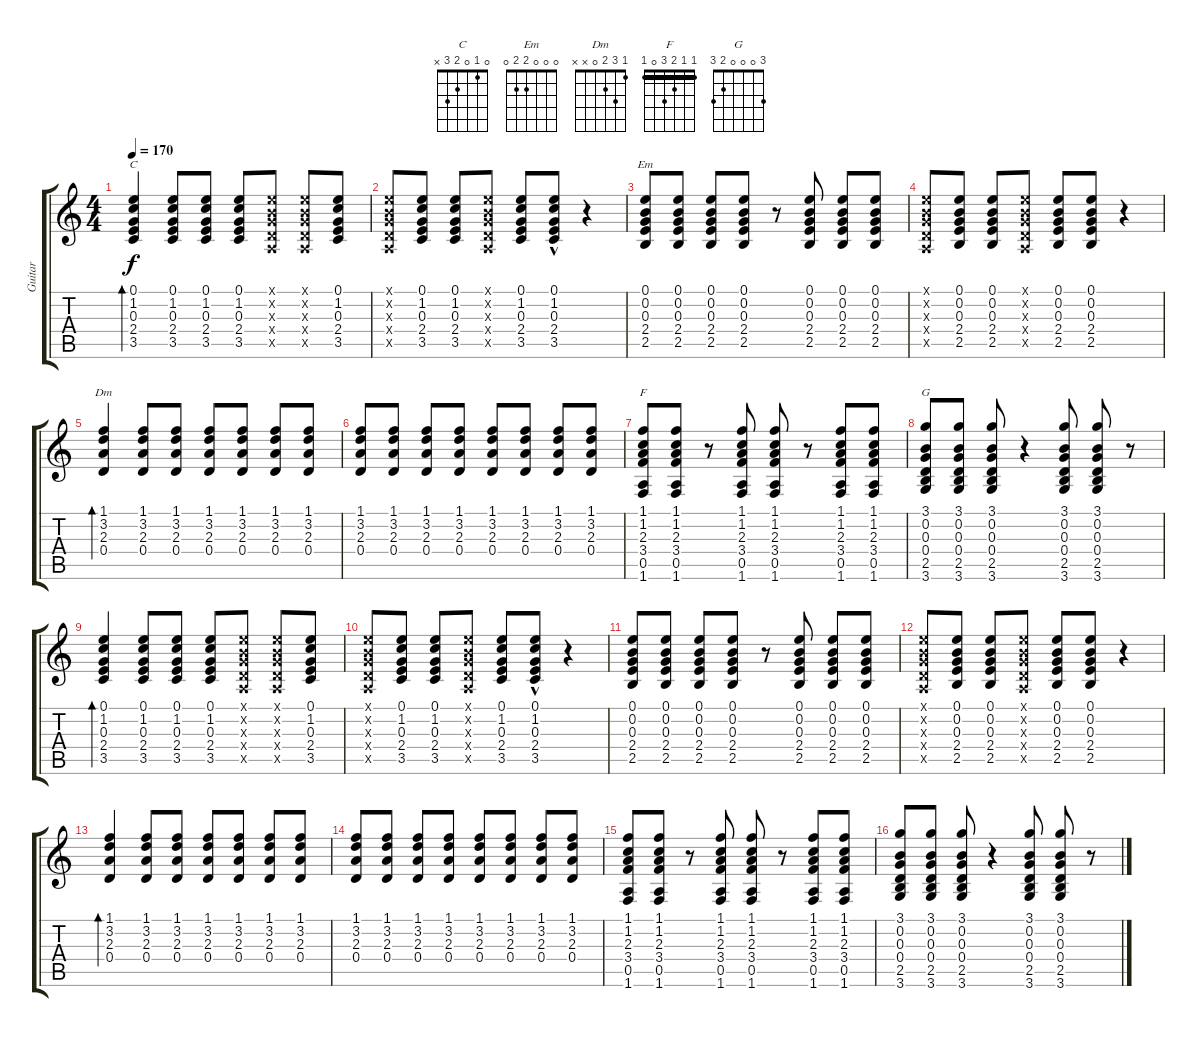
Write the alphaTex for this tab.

\track ("Guitar" "Guitar") {instrument acousticguitarsteel}
\staff {score tabs}
\tuning (E4 B3 G3 D3 A2 E2) {hide}
\chord ("C" 0 1 0 2 3 x)
\chord ("Em" 0 0 0 2 2 0)
\chord ("Dm" 1 3 2 0 x x)
\chord ("F" 1 1 2 3 0 1) {barre 1}
\chord ("G" 3 0 0 0 2 3)
\ts (4 4)
\tempo 170
\clef g2
\ks c
(0.1 1.2 0.3 2.4 3.5).4{bd 240 ch "C" dy f instrument acousticguitarsteel} (0.1 1.2 0.3 2.4 3.5).8 (0.1 1.2 0.3 2.4 3.5).8 (0.1 1.2 0.3 2.4 3.5).8 (0.1{x} 0.2{x} 0.3{x} 0.4{x} 0.5{x}).8 (0.1{x} 0.2{x} 0.3{x} 0.4{x} 0.5{x}).8 (0.1 1.2 0.3 2.4 3.5).8 |
(0.1{x} 0.2{x} 0.3{x} 0.4{x} 0.5{x}).8 (0.1 1.2 0.3 2.4 3.5).8 (0.1 1.2 0.3 2.4 3.5).8 (0.1{x} 0.2{x} 0.3{x} 0.4{x} 0.5{x}).8 (0.1 1.2 0.3 2.4 3.5).8 (0.1{hac} 1.2{hac} 0.3{hac} 2.4{hac} 3.5{hac}).8 r.4 |
(0.1 0.2 0.3 2.4 2.5).8{ch "Em"} (0.1 0.2 0.3 2.4 2.5).8 (0.1 0.2 0.3 2.4 2.5).8 (0.1 0.2 0.3 2.4 2.5).8 r.8 (0.1 0.2 0.3 2.4 2.5).8 (0.1 0.2 0.3 2.4 2.5).8 (0.1 0.2 0.3 2.4 2.5).8 |
(0.1{x} 0.2{x} 0.3{x} 0.4{x} 0.5{x}).8 (0.1 0.2 0.3 2.4 2.5).8 (0.1 0.2 0.3 2.4 2.5).8 (0.1{x} 0.2{x} 0.3{x} 0.4{x} 0.5{x}).8 (0.1 0.2 0.3 2.4 2.5).8 (0.1 0.2 0.3 2.4 2.5).8 r.4 |
(1.1 3.2 2.3 0.4).4{bd 240 ch "Dm"} (1.1 3.2 2.3 0.4).8 (1.1 3.2 2.3 0.4).8 (1.1 3.2 2.3 0.4).8 (1.1 3.2 2.3 0.4).8 (1.1 3.2 2.3 0.4).8 (1.1 3.2 2.3 0.4).8 |
(1.1 3.2 2.3 0.4).8 (1.1 3.2 2.3 0.4).8 (1.1 3.2 2.3 0.4).8 (1.1 3.2 2.3 0.4).8 (1.1 3.2 2.3 0.4).8 (1.1 3.2 2.3 0.4).8 (1.1 3.2 2.3 0.4).8 (1.1 3.2 2.3 0.4).8 |
(1.1 1.2 2.3 3.4 0.5 1.6).8{ch "F"} (1.1 1.2 2.3 3.4 0.5 1.6).8 r.8 (1.1 1.2 2.3 3.4 0.5 1.6).8 (1.1 1.2 2.3 3.4 0.5 1.6).8 r.8 (1.1 1.2 2.3 3.4 0.5 1.6).8 (1.1 1.2 2.3 3.4 0.5 1.6).8 |
(3.1 0.2 0.3 0.4 2.5 3.6).8{ch "G"} (3.1 0.2 0.3 0.4 2.5 3.6).8 (3.1 0.2 0.3 0.4 2.5 3.6).8 r.4 (3.1 0.2 0.3 0.4 2.5 3.6).8 (3.1 0.2 0.3 0.4 2.5 3.6).8 r.8 |
(0.1 1.2 0.3 2.4 3.5).4{bd 240} (0.1 1.2 0.3 2.4 3.5).8 (0.1 1.2 0.3 2.4 3.5).8 (0.1 1.2 0.3 2.4 3.5).8 (0.1{x} 0.2{x} 0.3{x} 0.4{x} 0.5{x}).8 (0.1{x} 0.2{x} 0.3{x} 0.4{x} 0.5{x}).8 (0.1 1.2 0.3 2.4 3.5).8 |
(0.1{x} 0.2{x} 0.3{x} 0.4{x} 0.5{x}).8 (0.1 1.2 0.3 2.4 3.5).8 (0.1 1.2 0.3 2.4 3.5).8 (0.1{x} 0.2{x} 0.3{x} 0.4{x} 0.5{x}).8 (0.1 1.2 0.3 2.4 3.5).8 (0.1{hac} 1.2{hac} 0.3{hac} 2.4{hac} 3.5{hac}).8 r.4 |
(0.1 0.2 0.3 2.4 2.5).8 (0.1 0.2 0.3 2.4 2.5).8 (0.1 0.2 0.3 2.4 2.5).8 (0.1 0.2 0.3 2.4 2.5).8 r.8 (0.1 0.2 0.3 2.4 2.5).8 (0.1 0.2 0.3 2.4 2.5).8 (0.1 0.2 0.3 2.4 2.5).8 |
(0.1{x} 0.2{x} 0.3{x} 0.4{x} 0.5{x}).8 (0.1 0.2 0.3 2.4 2.5).8 (0.1 0.2 0.3 2.4 2.5).8 (0.1{x} 0.2{x} 0.3{x} 0.4{x} 0.5{x}).8 (0.1 0.2 0.3 2.4 2.5).8 (0.1 0.2 0.3 2.4 2.5).8 r.4 |
(1.1 3.2 2.3 0.4).4{bd 240} (1.1 3.2 2.3 0.4).8 (1.1 3.2 2.3 0.4).8 (1.1 3.2 2.3 0.4).8 (1.1 3.2 2.3 0.4).8 (1.1 3.2 2.3 0.4).8 (1.1 3.2 2.3 0.4).8 |
(1.1 3.2 2.3 0.4).8 (1.1 3.2 2.3 0.4).8 (1.1 3.2 2.3 0.4).8 (1.1 3.2 2.3 0.4).8 (1.1 3.2 2.3 0.4).8 (1.1 3.2 2.3 0.4).8 (1.1 3.2 2.3 0.4).8 (1.1 3.2 2.3 0.4).8 |
(1.1 1.2 2.3 3.4 0.5 1.6).8 (1.1 1.2 2.3 3.4 0.5 1.6).8 r.8 (1.1 1.2 2.3 3.4 0.5 1.6).8 (1.1 1.2 2.3 3.4 0.5 1.6).8 r.8 (1.1 1.2 2.3 3.4 0.5 1.6).8 (1.1 1.2 2.3 3.4 0.5 1.6).8 |
(3.1 0.2 0.3 0.4 2.5 3.6).8 (3.1 0.2 0.3 0.4 2.5 3.6).8 (3.1 0.2 0.3 0.4 2.5 3.6).8 r.4 (3.1 0.2 0.3 0.4 2.5 3.6).8 (3.1 0.2 0.3 0.4 2.5 3.6).8 r.8
